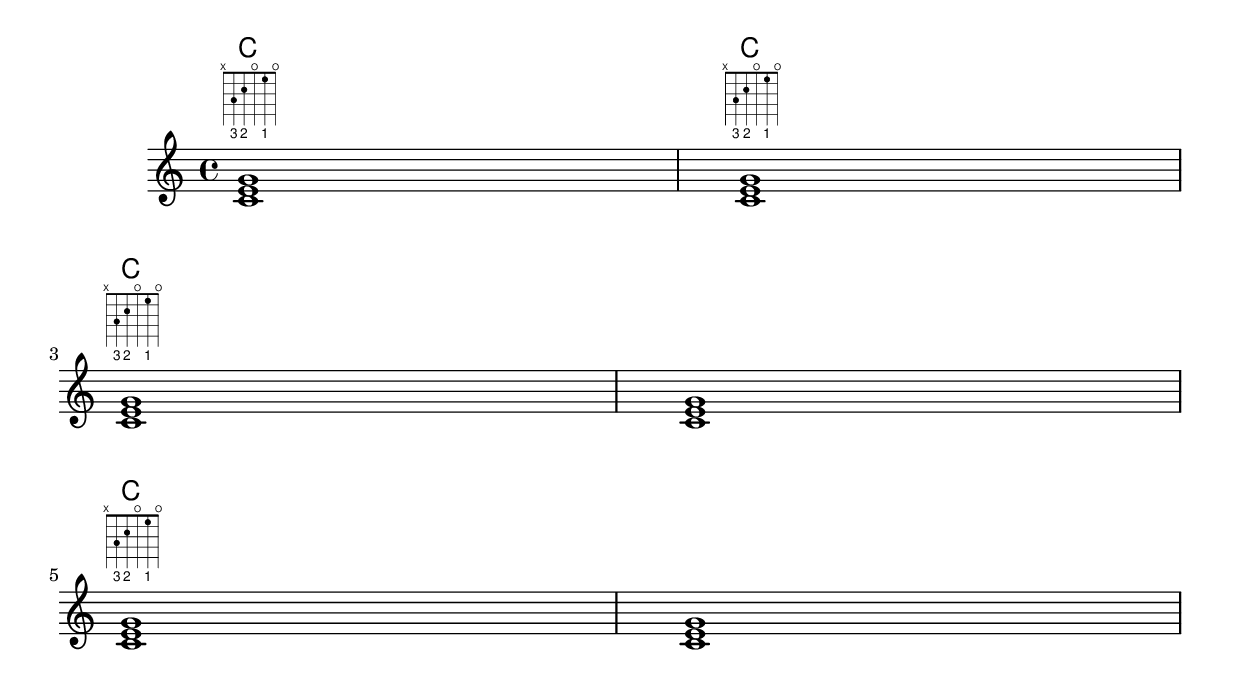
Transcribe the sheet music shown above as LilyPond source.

% DO NOT EDIT this file manually; it is automatically
% generated from Documentation/snippets/new
% Make any changes in Documentation/snippets/new/
% and then run scripts/auxiliar/makelsr.py
%
% This file is in the public domain.
%% Note: this file works from version 2.14.0
\version "2.14.0"

\header {
%% Translation of GIT committish: 615cbf212fdaf0b220b3330da417d0c3602494f2
  texidoces = "
Se puede hacer que los diagramas de posiciones se muestren sólo
cuando el acorde cambia o al comienzo de una nueva línea.

"

  doctitlees = "Cambios de acorde de posiciones de trastes"


%% Translation of GIT committish: 0a868be38a775ecb1ef935b079000cebbc64de40
texidocde = "
Bunddiagramme können definiert werden, sodass sie nur angezeigt werden,
wenn der Akkord sich ändert oder eine neue Zeile anfängt.

"

  doctitlede = "Akkordänderungen für Bunddiagramme"

  lsrtags = "fretted-strings"
  texidoc = "FretBoards can be set to display only when the chord changes
or at the beginning of a new line."
  doctitle = "chordChanges for FretBoards"
} % begin verbatim


\include "predefined-guitar-fretboards.ly"

myChords = \chordmode {
  c1 c1 \break
  \set chordChanges = ##t
  c1 c1 \break
  c1 c1 \break
}

<<
  \new ChordNames { \myChords }
  \new FretBoards { \myChords }
  \new Staff { \myChords }
>>
